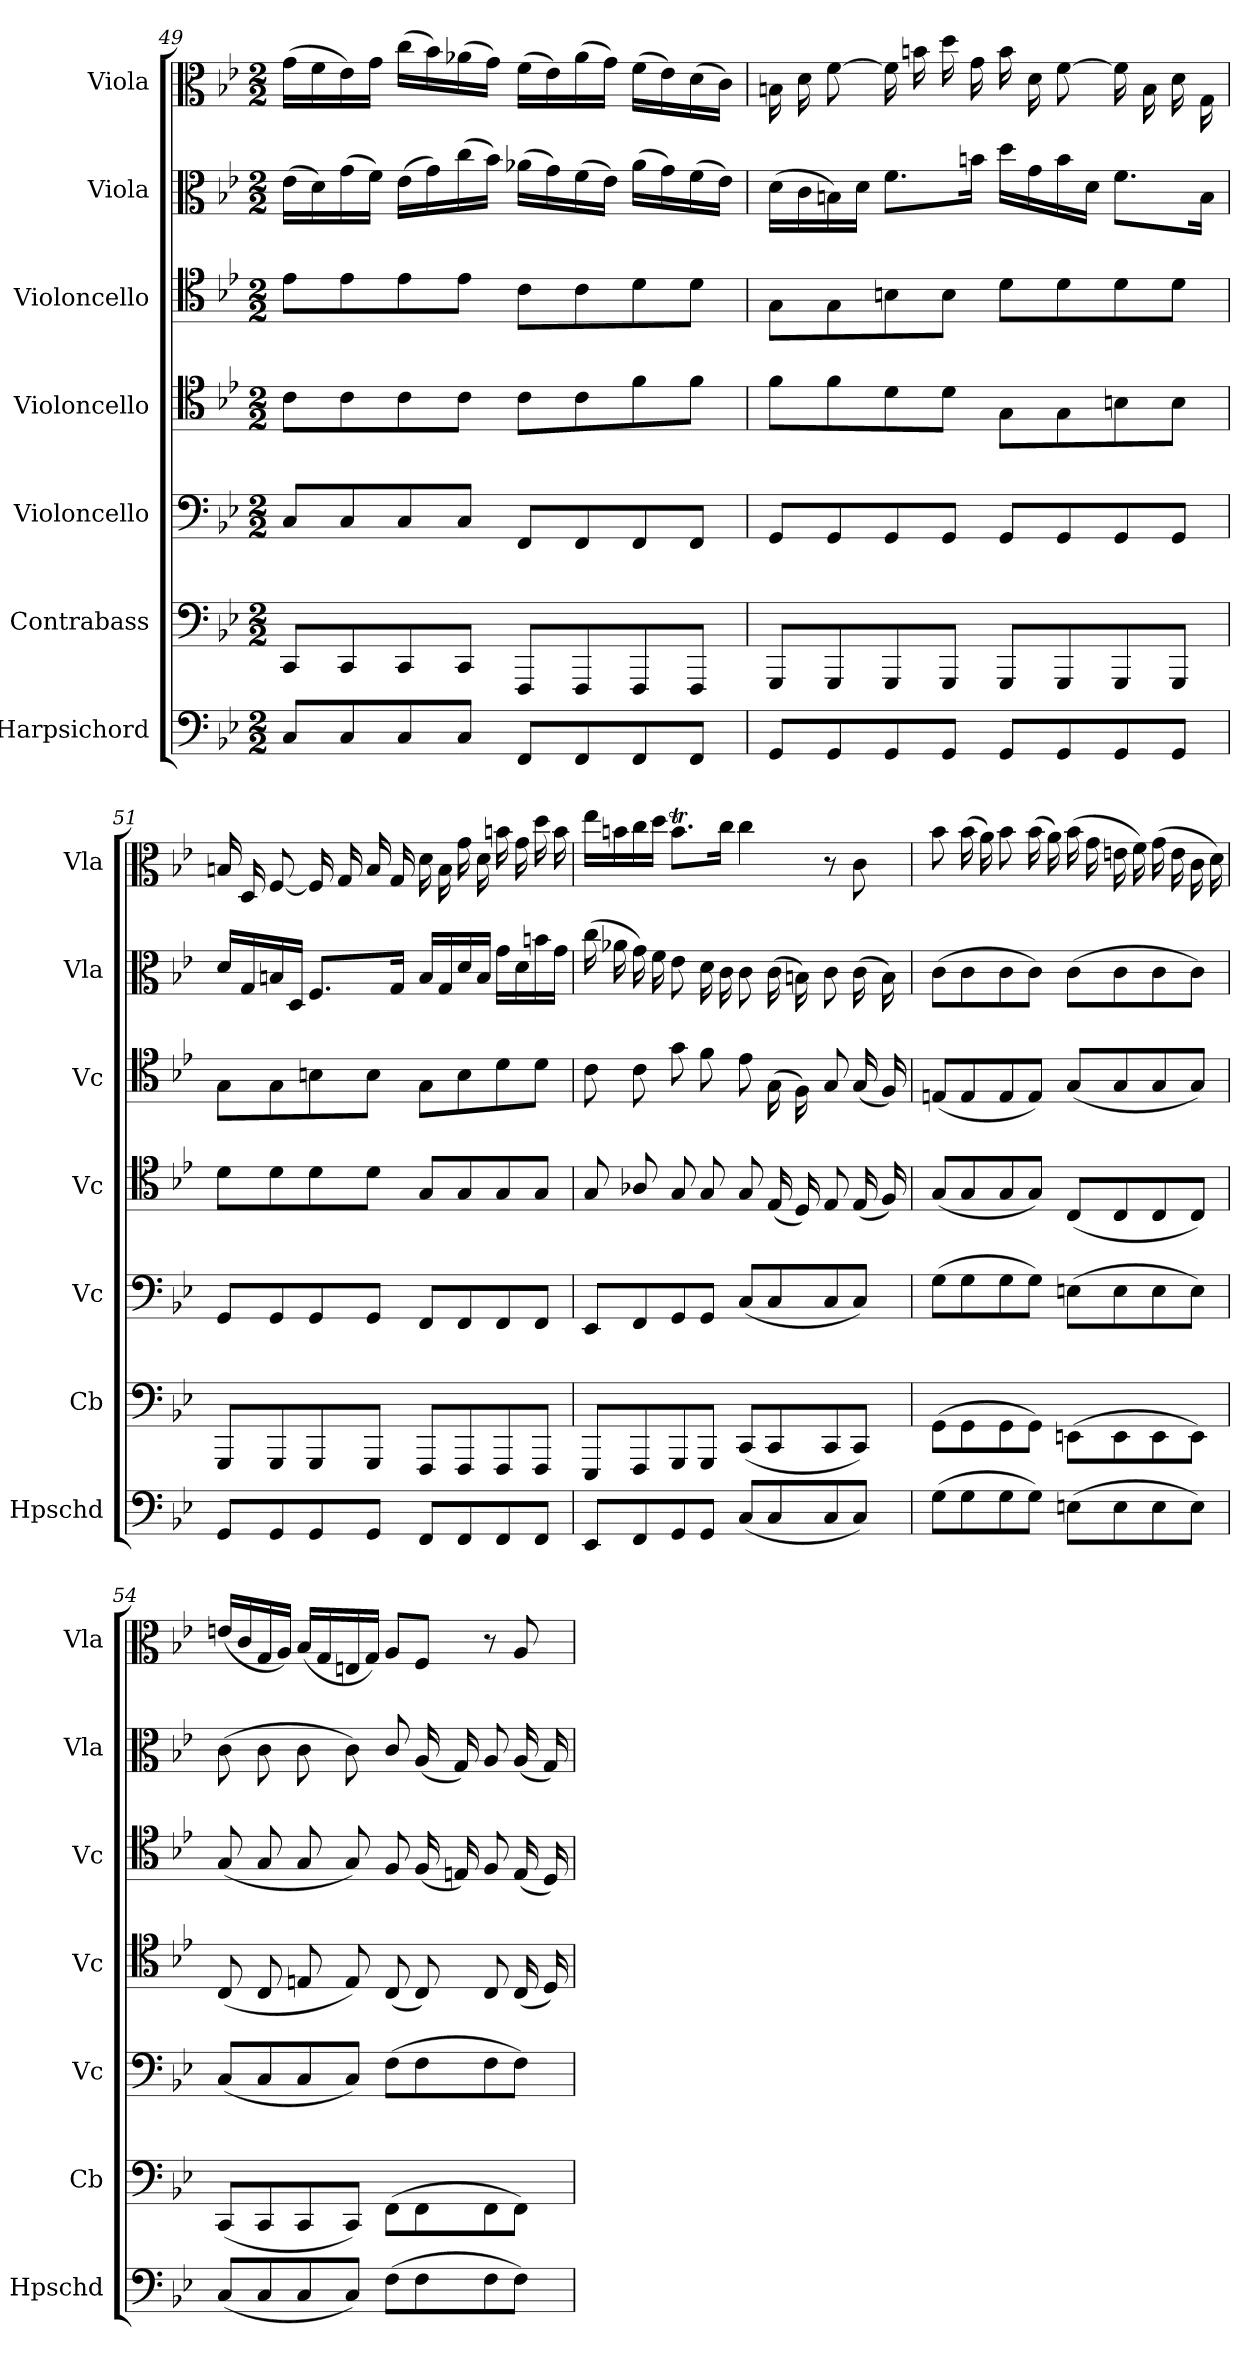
**kern	**kern	**kern	**kern	**kern	**kern	**kern
*part7	*part6	*part5	*part4	*part3	*part2	*part1
*staff7	*staff6	*staff5	*staff4	*staff3	*staff2	*staff1
*I"Harpsichord	*I"Contrabass	*I"Violoncello	*I"Violoncello	*I"Violoncello	*I"Viola	*I"Viola
*I'Hpschd	*I'Cb	*I'Vc	*I'Vc	*I'Vc	*I'Vla	*I'Vla
*clefF4	*clefF4	*clefF4	*clefC4	*clefC4	*clefC3	*clefC3
*	*ITrd7c12	*	*	*	*	*
*k[b-e-]	*k[b-e-]	*k[b-e-]	*k[b-e-]	*k[b-e-]	*k[b-e-]	*k[b-e-]
*B-:	*B-:	*B-:	*B-:	*B-:	*B-:	*B-:
*M2/2	*M2/2	*M2/2	*M2/2	*M2/2	*M2/2	*M2/2
=49	=49	=49	=49	=49	=49	=49
8C/L	8CCC/L	8C/L	8c\L	8e-\L	(16e-\LL	(16g\LL
.	.	.	.	.	16d\)	16f\
8C/	8CCC/	8C/	8c\	8e-\	(16g\	16e-\)
.	.	.	.	.	16f\JJ)	16g\JJ
8C/	8CCC/	8C/	8c\	8e-\	(16e-\LL	(16cc\LL
.	.	.	.	.	16g\)	16b-\)
8C/J	8CCC/J	8C/J	8c\J	8e-\J	(16cc\	(16a-X\
.	.	.	.	.	16b-\JJ)	16g\JJ)
8FF/L	8FFFF/L	8FF/L	8c\L	8c\L	(16a-X\LL	(16f\LL
.	.	.	.	.	16g\)	16e-\)
8FF/	8FFFF/	8FF/	8c\	8c\	(16f\	(16a-\
.	.	.	.	.	16e-\JJ)	16g\JJ)
8FF/	8FFFF/	8FF/	8f\	8d\	(16a-\LL	(16f\LL
.	.	.	.	.	16g\)	16e-\)
8FF/J	8FFFF/J	8FF/J	8f\J	8d\J	(16f\	(16d\
.	.	.	.	.	16e-\JJ)	16c\JJ)
=50	=50	=50	=50	=50	=50	=50
8GG/L	8GGGG/L	8GG/L	8f\L	8G\L	(16d\LL	16Bn\
.	.	.	.	.	16c\	16d\
8GG/	8GGGG/	8GG/	8f\	8G\	16Bn\)	[8f\
.	.	.	.	.	16d\JJ	.
8GG/	8GGGG/	8GG/	8d\	8Bn\	8.f\L	16f\]
.	.	.	.	.	.	16bn\
8GG/J	8GGGG/J	8GG/J	8d\J	8B\J	.	16dd\
.	.	.	.	.	16bn\Jk	16g\
8GG/L	8GGGG/L	8GG/L	8G\L	8d\L	16dd\LL	16b\
.	.	.	.	.	16g\	16d\
8GG/	8GGGG/	8GG/	8G\	8d\	16b\	[8f\
.	.	.	.	.	16d\JJ	.
8GG/	8GGGG/	8GG/	8Bn\	8d\	8.f\L	16f\]
.	.	.	.	.	.	16B\
8GG/J	8GGGG/J	8GG/J	8B\J	8d\J	.	16d\
.	.	.	.	.	16B\Jk	16G\
=51	=51	=51	=51	=51	=51	=51
8GG/L	8GGGG/L	8GG/L	8d\L	8G\L	16d/LL	16Bn/
.	.	.	.	.	16G/	16D/
8GG/	8GGGG/	8GG/	8d\	8G\	16Bn/	[8F/
.	.	.	.	.	16D/JJ	.
8GG/	8GGGG/	8GG/	8d\	8Bn\	8.F/L	16F/]
.	.	.	.	.	.	16G/
8GG/J	8GGGG/J	8GG/J	8d\J	8B\J	.	16B/
.	.	.	.	.	16G/Jk	16G/
8FF/L	8FFFF/L	8FF/L	8G/L	8G\L	16B/LL	16d\
.	.	.	.	.	16G/	16B\
8FF/	8FFFF/	8FF/	8G/	8B\	16d/	16g\
.	.	.	.	.	16B/JJ	16d\
8FF/	8FFFF/	8FF/	8G/	8d\	16g\LL	16bn\
.	.	.	.	.	16d\	16g\
8FF/J	8FFFF/J	8FF/J	8G/J	8d\J	16bn\	16dd\
.	.	.	.	.	16g\JJ	16b\
=52	=52	=52	=52	=52	=52	=52
8EE-/L	8EEEE-/L	8EE-/L	8G/	8c\	(16cc\	16ee-\LL
.	.	.	.	.	16a-X\	16bn\
8FF/	8FFFF/	8FF/	8A-X/	8c\	16g\)	16cc\
.	.	.	.	.	16f\	16dd\JJ
8GG/	8GGGG/	8GG/	8G/	8g\	8e-\	8.bt\L
8GG/J	8GGGG/J	8GG/J	8G/	8f\	16d\	.
.	.	.	.	.	16c\	16cc\Jk
(8C/L	(8CCC/L	(8C/L	8G/	8e-\	8c\	4cc\
8C/	8CCC/	8C/	(16E-/	(16G\	(16c\	.
.	.	.	16D/)	16F\)	16Bn\)	.
8C/	8CCC/	8C/	8E-/	8G/	8c\	8r
8C/J)	8CCC/J)	8C/J)	(16E-/	(16G/	(16c\	8c\
.	.	.	16F/)	16F/)	16B\)	.
=53	=53	=53	=53	=53	=53	=53
(8G\L	(8GGG\L	(8G\L	(8G/L	(8En/L	(8c\L	8b-\
8G\	8GGG\	8G\	8G/	8E/	8c\	(16b-\
.	.	.	.	.	.	16a\)
8G\	8GGG\	8G\	8G/	8E/	8c\	8b-\
8G\J)	8GGG\J)	8G\J)	8G/J)	8E/J)	8c\J)	(16b-\
.	.	.	.	.	.	16a\)
(8En\L	(8EEEn\L	(8En\L	(8C/L	(8G/L	(8c\L	(16b-\
.	.	.	.	.	.	16g\
8E\	8EEE\	8E\	8C/	8G/	8c\	16en\
.	.	.	.	.	.	16f\)
8E\	8EEE\	8E\	8C/	8G/	8c\	(16g\
.	.	.	.	.	.	16e\
8E\J)	8EEE\J)	8E\J)	8C/J)	8G/J)	8c\J)	16c\
.	.	.	.	.	.	16d\)
=54	=54	=54	=54	=54	=54	=54
(8C/L	(8CCC/L	(8C/L	(8C/	(8G/	(8c\	(16en/LL
.	.	.	.	.	.	16c/
8C/	8CCC/	8C/	8C/	8G/	8c\	16G/
.	.	.	.	.	.	16A/JJ)
8C/	8CCC/	8C/	8En/	8G/	8c\	(16B-/LL
.	.	.	.	.	.	16G/
8C/J)	8CCC/J)	8C/J)	8E/)	8G/)	8c\)	16En/
.	.	.	.	.	.	16G/JJ)
(8F\L	(8FFF\L	(8F\L	(8C/	8F/	8c/	8A/L
8F\	8FFF\	8F\	8C/)	(16F/	(16A/	8F/J
.	.	.	.	16En/)	16G/)	.
8F\	8FFF\	8F\	8C/	8F/	8A/	8r
8F\J)	8FFF\J)	8F\J)	(16C/	(16E/	(16A/	8A/
.	.	.	16D/)	16D/)	16G/)	.
=	=	=	=	=	=	=
*-	*-	*-	*-	*-	*-	*-
